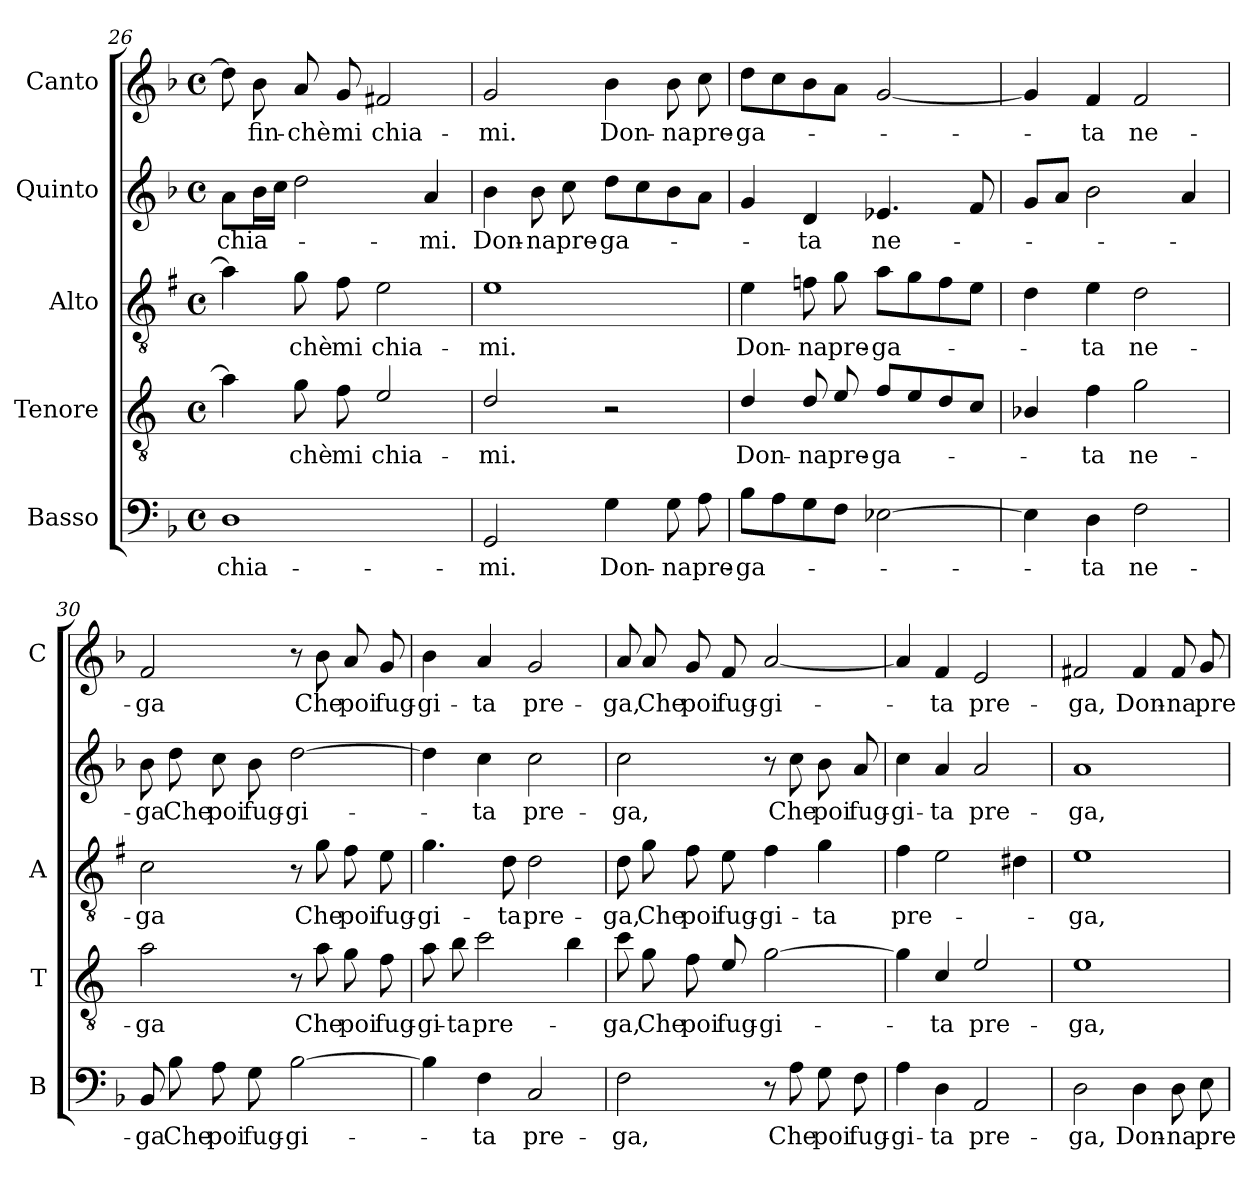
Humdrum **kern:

**kern	**text	**kern	**text	**kern	**text	**kern	**text	**kern	**text
*part5	*part5	*part4	*part4	*part3	*part3	*part2	*part2	*part1	*part1
*staff5	*staff5	*staff4	*staff4	*staff3	*staff3	*staff2	*staff2	*staff1	*staff1
*I"Basso	*	*I"Tenore	*	*I"Alto	*	*I"Quinto	*	*I"Canto	*
*I'B	*	*I'T	*	*I'A	*	*	*	*I'C	*
!!LO:PB:g=z
*clefF4	*	*clefGv2	*	*clefGv2	*	*clefG2	*	*clefG2	*
*	*	*ITrd4c7	*	*ITrd1c2	*	*	*	*	*
*k[b-]	*	*k[b-]	*	*k[b-]	*	*k[b-]	*	*k[b-]	*
*F:	*	*F:	*	*F:	*	*F:	*	*F:	*
*M4/4	*	*M4/4	*	*M4/4	*	*M4/4	*	*M4/4	*
*met(c)	*	*met(c)	*	*met(c)	*	*met(c)	*	*met(c)	*
=26	=26	=26	=26	=26	=26	=26	=26	=26	=26
!	!LO:LY:b	!	!	!	!	!	!LO:LY:b	!	!
1D	chia-	4d\]	.	4g\]	.	8a\L	chia-	8dd\]	.
!	!	!	!	!	!	!	!	!	!LO:LY:b
.	.	.	.	.	.	16b-\L	.	8b-\	fin-
.	.	.	.	.	.	16cc\JJ	.	.	.
!	!	!	!LO:LY:b	!	!LO:LY:b	!	!	!	!LO:LY:b
.	.	8c\	-chè	8f\	-chè	2dd\	.	8a/	-chè
!	!	!	!LO:LY:b	!	!LO:LY:b	!	!	!	!LO:LY:b
.	.	8B-\	mi	8e\	mi	.	.	8g/	mi
!	!	!	!LO:LY:b	!	!LO:LY:b	!	!	!	!LO:LY:b
.	.	2A/	chia-	2d\	chia-	.	.	2f#X/	chia-
!	!	!	!	!	!	!	!LO:LY:b	!	!
.	.	.	.	.	.	4a/	-mi.	.	.
=27	=27	=27	=27	=27	=27	=27	=27	=27	=27
!	!LO:LY:b	!	!LO:LY:b	!	!LO:LY:b	!	!LO:LY:b	!	!LO:LY:b
2GG/	-mi.	2G/	-mi.	1d	-mi.	4b-\	Don-	2g/	-mi.
!	!	!	!	!	!	!	!LO:LY:b	!	!
.	.	.	.	.	.	8b-\	-na	.	.
!	!	!	!	!	!	!	!LO:LY:b	!	!
.	.	.	.	.	.	8cc\	pre-	.	.
!	!LO:LY:b	!	!	!	!	!	!LO:LY:b	!	!LO:LY:b
4G\	Don-	2r	.	.	.	8dd\L	-ga-	4b-\	Don-
.	.	.	.	.	.	8cc\	.	.	.
!	!LO:LY:b	!	!	!	!	!	!	!	!LO:LY:b
8G\	-na	.	.	.	.	8b-\	.	8b-\	-na
!	!LO:LY:b	!	!	!	!	!	!	!	!LO:LY:b
8A\	pre-	.	.	.	.	8a\J	.	8cc\	pre-
=28	=28	=28	=28	=28	=28	=28	=28	=28	=28
!	!LO:LY:b	!	!LO:LY:b	!	!LO:LY:b	!	!	!	!LO:LY:b
8B-\L	-ga-	4G/	Don-	4d\	Don-	4g/	.	8dd\L	-ga-
8A\	.	.	.	.	.	.	.	8cc\	.
!	!	!	!LO:LY:b	!	!LO:LY:b	!	!LO:LY:b	!	!
8G\	.	8G/	-na	8e-X\	-na	4d/	-ta	8b-\	.
!	!	!	!LO:LY:b	!	!LO:LY:b	!	!	!	!
8F\J	.	8A/	pre-	8f\	pre-	.	.	8a\J	.
!	!	!	!LO:LY:b	!	!LO:LY:b	!	!LO:LY:b	!	!
[2E-X\	.	8B-/L	-ga-	8g\L	-ga-	4.e-X/	ne-	[2g/	.
.	.	8A/	.	8f\	.	.	.	.	.
.	.	8G/	.	8e-\	.	.	.	.	.
.	.	8F/J	.	8d\J	.	8f/	.	.	.
=29	=29	=29	=29	=29	=29	=29	=29	=29	=29
4E-\]	.	4E-X/	.	4c\	.	8g/L	.	4g/]	.
.	.	.	.	.	.	8a/J	.	.	.
!	!LO:LY:b	!	!LO:LY:b	!	!LO:LY:b	!	!	!	!LO:LY:b
4D\	-ta	4B-\	-ta	4d\	-ta	2b-\	.	4f/	-ta
!	!LO:LY:b	!	!LO:LY:b	!	!LO:LY:b	!	!	!	!LO:LY:b
2F\	ne-	2c\	ne-	2c\	ne-	.	.	2f/	ne-
.	.	.	.	.	.	4a/	.	.	.
=30	=30	=30	=30	=30	=30	=30	=30	=30	=30
!	!LO:LY:b	!	!LO:LY:b	!	!LO:LY:b	!	!LO:LY:b	!	!LO:LY:b
8BB-/	-ga	2d\	-ga	2B-\	-ga	8b-\	-ga	2f/	-ga
!	!LO:LY:b	!	!	!	!	!	!LO:LY:b	!	!
8B-\	Che	.	.	.	.	8dd\	Che	.	.
!	!LO:LY:b	!	!	!	!	!	!LO:LY:b	!	!
8A\	poi	.	.	.	.	8cc\	poi	.	.
!	!LO:LY:b	!	!	!	!	!	!LO:LY:b	!	!
8G\	fug-	.	.	.	.	8b-\	fug-	.	.
!	!LO:LY:b	!	!	!	!	!	!LO:LY:b	!	!
[2B-\	-gi-	8r	.	8r	.	[2dd\	-gi-	8r	.
!	!	!	!LO:LY:b	!	!LO:LY:b	!	!	!	!LO:LY:b
.	.	8d\	Che	8f\	Che	.	.	8b-\	Che
!	!	!	!LO:LY:b	!	!LO:LY:b	!	!	!	!LO:LY:b
.	.	8c\	poi	8e\	poi	.	.	8a/	poi
!	!	!	!LO:LY:b	!	!LO:LY:b	!	!	!	!LO:LY:b
.	.	8B-\	fug-	8d\	fug-	.	.	8g/	fug-
!!LO:LB:g=z
=31	=31	=31	=31	=31	=31	=31	=31	=31	=31
!	!	!	!LO:LY:b	!	!LO:LY:b	!	!	!	!LO:LY:b
4B-\]	.	8d\	-gi-	4.f\	-gi-	4dd\]	.	4b-\	-gi-
!	!	!	!LO:LY:b	!	!	!	!	!	!
.	.	8e\	-ta	.	.	.	.	.	.
!	!LO:LY:b	!	!LO:LY:b	!	!	!	!LO:LY:b	!	!LO:LY:b
4F\	-ta	2f\	pre-	.	.	4cc\	-ta	4a/	-ta
!	!	!	!	!	!LO:LY:b	!	!	!	!
.	.	.	.	8c\	-ta	.	.	.	.
!	!LO:LY:b	!	!	!	!LO:LY:b	!	!LO:LY:b	!	!LO:LY:b
2C/	pre-	.	.	2c\	pre-	2cc\	pre-	2g/	pre-
.	.	4e\	.	.	.	.	.	.	.
=32	=32	=32	=32	=32	=32	=32	=32	=32	=32
!	!LO:LY:b	!	!LO:LY:b	!	!LO:LY:b	!	!LO:LY:b	!	!LO:LY:b
2F\	-ga,	8f\	-ga,	8c\	-ga,	2cc\	-ga,	8a/	-ga,
!	!	!	!LO:LY:b	!	!LO:LY:b	!	!	!	!LO:LY:b
.	.	8c\	Che	8f\	Che	.	.	8a/	Che
!	!	!	!LO:LY:b	!	!LO:LY:b	!	!	!	!LO:LY:b
.	.	8B-\	poi	8e\	poi	.	.	8g/	poi
!	!	!	!LO:LY:b	!	!LO:LY:b	!	!	!	!LO:LY:b
.	.	8A/	fug-	8d\	fug-	.	.	8f/	fug-
!	!	!	!LO:LY:b	!	!LO:LY:b	!	!	!	!LO:LY:b
8r	.	[2c\	-gi-	4e\	-gi-	8r	.	[2a/	-gi-
!	!LO:LY:b	!	!	!	!	!	!LO:LY:b	!	!
8A\	Che	.	.	.	.	8cc\	Che	.	.
!	!LO:LY:b	!	!	!	!LO:LY:b	!	!LO:LY:b	!	!
8G\	poi	.	.	4f\	-ta	8b-\	poi	.	.
!	!LO:LY:b	!	!	!	!	!	!LO:LY:b	!	!
8F\	fug-	.	.	.	.	8a/	fug-	.	.
=33	=33	=33	=33	=33	=33	=33	=33	=33	=33
!	!LO:LY:b	!	!	!	!LO:LY:b	!	!LO:LY:b	!	!
4A\	-gi-	4c\]	.	4e\	pre-	4cc\	-gi-	4a/]	.
!	!LO:LY:b	!	!LO:LY:b	!	!	!	!LO:LY:b	!	!LO:LY:b
4D\	-ta	4F/	-ta	2d\	.	4a/	-ta	4f/	-ta
!	!LO:LY:b	!	!LO:LY:b	!	!	!	!LO:LY:b	!	!LO:LY:b
2AA/	pre-	2A/	pre-	.	.	2a/	pre-	2e/	pre-
.	.	.	.	4c#X\	.	.	.	.	.
=34	=34	=34	=34	=34	=34	=34	=34	=34	=34
!	!LO:LY:b	!	!LO:LY:b	!	!LO:LY:b	!	!LO:LY:b	!	!LO:LY:b
2D\	-ga,	1A	-ga,	1d	-ga,	1a	-ga,	2f#X/	-ga,
!	!LO:LY:b	!	!	!	!	!	!	!	!LO:LY:b
4D\	Don-	.	.	.	.	.	.	4f#/	Don-
!	!LO:LY:b	!	!	!	!	!	!	!	!LO:LY:b
8D\	-na	.	.	.	.	.	.	8f#/	-na
!	!LO:LY:b	!	!	!	!	!	!	!	!LO:LY:b
8E\	pre-	.	.	.	.	.	.	8g/	pre-
=	=	=	=	=	=	=	=	=	=
*-	*-	*-	*-	*-	*-	*-	*-	*-	*-
